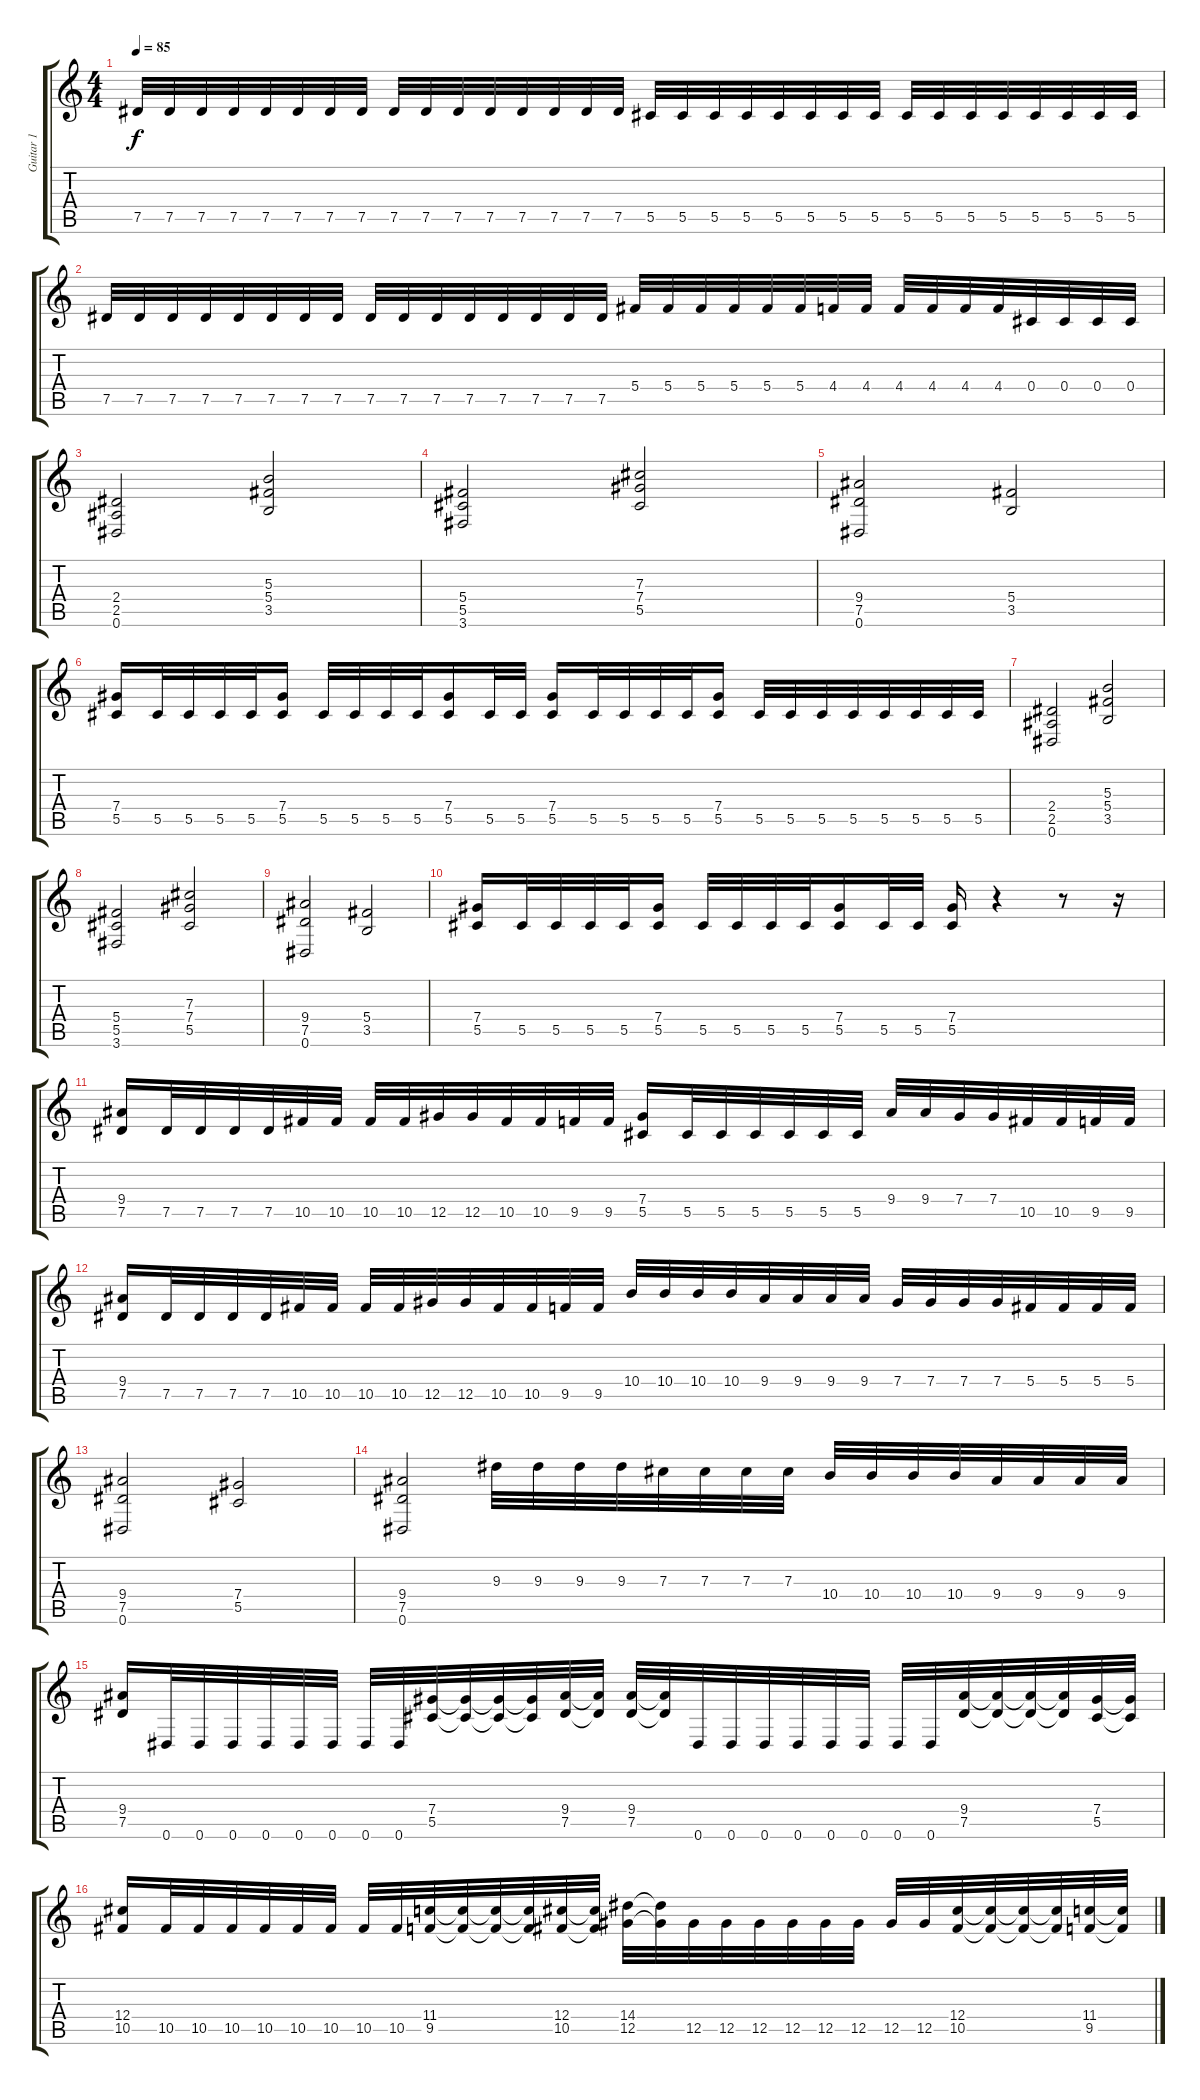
\track ("Guitar 1" "Guitar 1") {instrument distortionguitar}
\staff {score tabs}
\tuning (Eb4 Bb3 Gb3 Db3 Ab2 Eb2) {hide}
\ts (4 4)
\tempo 85
\clef g2
\ks c
7.5.32{dy f} 7.5.32 7.5.32 7.5.32 7.5.32 7.5.32 7.5.32 7.5.32 7.5.32 7.5.32 7.5.32 7.5.32 7.5.32 7.5.32 7.5.32 7.5.32 5.5.32 5.5.32 5.5.32 5.5.32 5.5.32 5.5.32 5.5.32 5.5.32 5.5.32 5.5.32 5.5.32 5.5.32 5.5.32 5.5.32 5.5.32 5.5.32 |
7.5.32 7.5.32 7.5.32 7.5.32 7.5.32 7.5.32 7.5.32 7.5.32 7.5.32 7.5.32 7.5.32 7.5.32 7.5.32 7.5.32 7.5.32 7.5.32 5.4.32 5.4.32 5.4.32 5.4.32 5.4.32 5.4.32 4.4.32 4.4.32 4.4.32 4.4.32 4.4.32 4.4.32 0.4.32 0.4.32 0.4.32 0.4.32 |
(2.4 2.5 0.6).2 (5.3 5.4 3.5).2 |
(5.4 5.5 3.6).2 (7.3 7.4 5.5).2 |
(9.4 7.5 0.6).2 (5.4 3.5).2 |
(7.4 5.5).16 5.5.32 5.5.32 5.5.32 5.5.32 (7.4 5.5).16 5.5.32 5.5.32 5.5.32 5.5.32 (7.4 5.5).16 5.5.32 5.5.32 (7.4 5.5).16 5.5.32 5.5.32 5.5.32 5.5.32 (7.4 5.5).16 5.5.32 5.5.32 5.5.32 5.5.32 5.5.32 5.5.32 5.5.32 5.5.32 |
(2.4 2.5 0.6).2 (5.3 5.4 3.5).2 |
(5.4 5.5 3.6).2 (7.3 7.4 5.5).2 |
(9.4 7.5 0.6).2 (5.4 3.5).2 |
(7.4 5.5).16 5.5.32 5.5.32 5.5.32 5.5.32 (7.4 5.5).16 5.5.32 5.5.32 5.5.32 5.5.32 (7.4 5.5).16 5.5.32 5.5.32 (7.4 5.5).16 r.4 r.8 r.16 |
(9.4 7.5).16 7.5.32 7.5.32 7.5.32 7.5.32 10.5.32 10.5.32 10.5.32 10.5.32 12.5.32 12.5.32 10.5.32 10.5.32 9.5.32 9.5.32 (7.4 5.5).16 5.5.32 5.5.32 5.5.32 5.5.32 5.5.32 5.5.32 9.4.32 9.4.32 7.4.32 7.4.32 10.5.32 10.5.32 9.5.32 9.5.32 |
(9.4 7.5).16 7.5.32 7.5.32 7.5.32 7.5.32 10.5.32 10.5.32 10.5.32 10.5.32 12.5.32 12.5.32 10.5.32 10.5.32 9.5.32 9.5.32 10.4.32 10.4.32 10.4.32 10.4.32 9.4.32 9.4.32 9.4.32 9.4.32 7.4.32 7.4.32 7.4.32 7.4.32 5.4.32 5.4.32 5.4.32 5.4.32 |
(9.4 7.5 0.6).2 (7.4 5.5).2 |
(9.4 7.5 0.6).2 9.3.32 9.3.32 9.3.32 9.3.32 7.3.32 7.3.32 7.3.32 7.3.32 10.4.32 10.4.32 10.4.32 10.4.32 9.4.32 9.4.32 9.4.32 9.4.32 |
(9.4 7.5).16 0.6.32 0.6.32 0.6.32 0.6.32 0.6.32 0.6.32 0.6.32 0.6.32 (7.4 5.5).32 (7.4{t} 5.5{t}).32 (7.4{t} 5.5{t}).32 (7.4{t} 5.5{t}).32 (9.4 7.5).32 (9.4{t} 7.5{t}).32 (9.4 7.5).32 (9.4{t} 7.5{t}).32 0.6.32 0.6.32 0.6.32 0.6.32 0.6.32 0.6.32 0.6.32 0.6.32 (9.4 7.5).32 (9.4{t} 7.5{t}).32 (9.4{t} 7.5{t}).32 (9.4{t} 7.5{t}).32 (7.4 5.5).32 (7.4{t} 5.5{t}).32 |
(12.4 10.5).16 10.5.32 10.5.32 10.5.32 10.5.32 10.5.32 10.5.32 10.5.32 10.5.32 (11.4 9.5).32 (11.4{t} 9.5{t}).32 (11.4{t} 9.5{t}).32 (11.4{t} 9.5{t}).32 (12.4 10.5).32 (12.4{t} 10.5{t}).32 (14.4 12.5).32 (14.4{t} 12.5{t}).32 12.5.32 12.5.32 12.5.32 12.5.32 12.5.32 12.5.32 12.5.32 12.5.32 (12.4 10.5).32 (12.4{t} 10.5{t}).32 (12.4{t} 10.5{t}).32 (12.4{t} 10.5{t}).32 (11.4 9.5).32 (11.4{t} 9.5{t}).32
